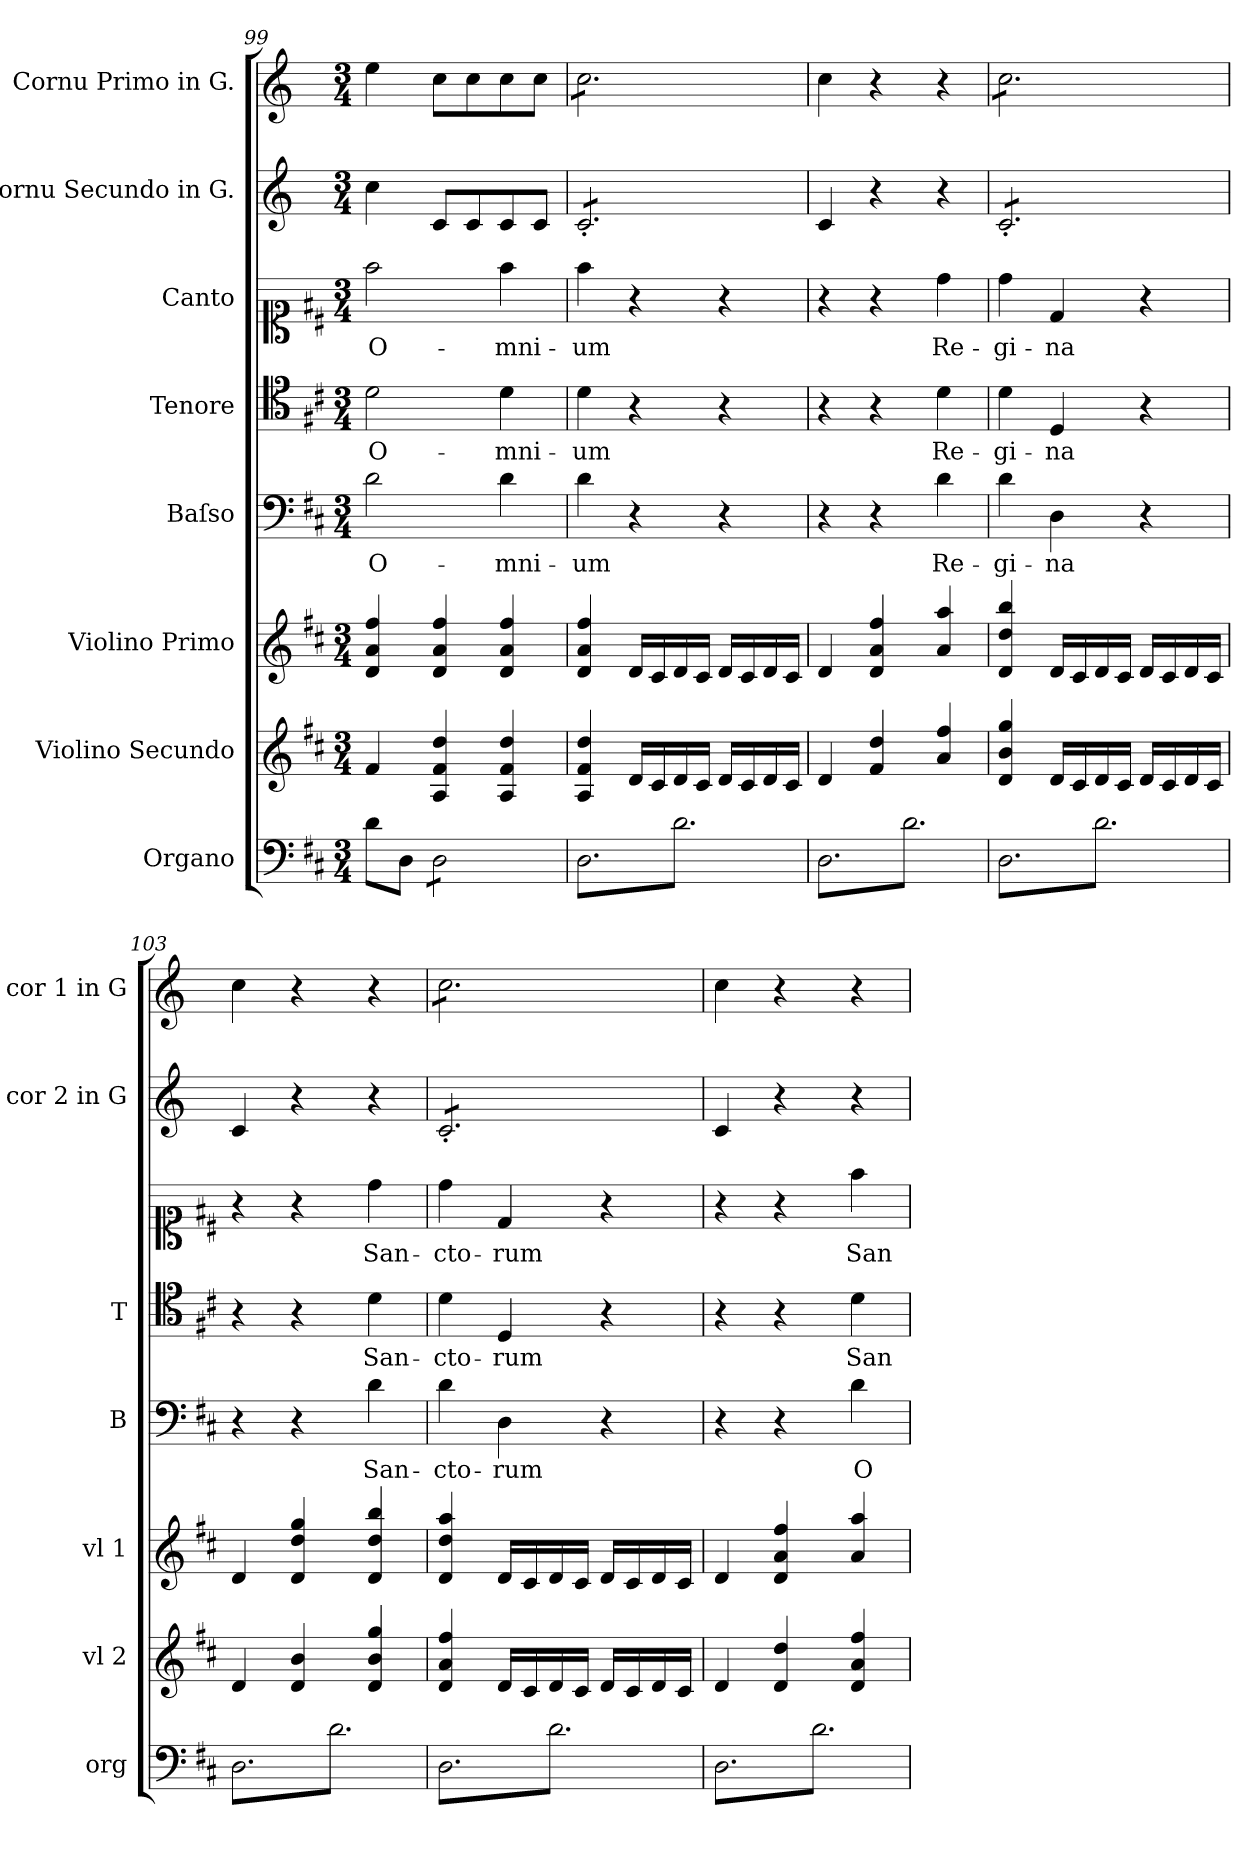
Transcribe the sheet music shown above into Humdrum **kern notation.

**kern	**kern	**kern	**kern	**text	**kern	**text	**kern	**text	**kern	**kern
*part8	*part7	*part6	*part5	*part5	*part4	*part4	*part3	*part3	*part2	*part1
*staff8	*staff7	*staff6	*staff5	*staff5	*staff4	*staff4	*staff3	*staff3	*staff2	*staff1
*I"Organo	*I"Violino Secundo	*I"Violino Primo	*I"Baſso	*	*I"Tenore	*	*I"Canto	*	*I"Cornu Secundo in G.	*I"Cornu Primo in G.
*I'org	*I'vl 2	*I'vl 1	*I'B	*	*I'T	*	*	*	*I'cor 2 in G	*I'cor 1 in G
*clefF4	*clefG2	*clefG2	*clefF4	*	*clefC4	*	*clefC1	*	*clefG2	*clefG2
*	*	*	*	*	*	*	*	*	*ITrd6c10	*ITrd6c10
*k[f#c#]	*k[f#c#]	*k[f#c#]	*k[f#c#]	*	*k[f#c#]	*	*k[f#c#]	*	*k[f#c#]	*k[f#c#]
*D:	*D:	*D:	*D:	*	*D:	*	*D:	*	*D:	*D:
*M3/4	*M3/4	*M3/4	*M3/4	*	*M3/4	*	*M3/4	*	*M3/4	*M3/4
=99	=99	=99	=99	=99	=99	=99	=99	=99	=99	=99
!	!	!	!	!LO:LY:i	!	!LO:LY:i	!	!LO:LY:i	!	!
8d\L	4f#/	4d/ 4a/ 4ff#/	2d\	O-	2d\	O-	2ff#\	O-	4d\	4f#\
8D\J	.	.	.	.	.	.	.	.	.	.
*tremolo	*	*	*	*	*	*	*	*	*	*
8D\L	4A/ 4f#/ 4dd/	4d/ 4a/ 4ff#/	.	.	.	.	.	.	8D/L	8d\L
8D\	.	.	.	.	.	.	.	.	8D/	8d\
!	!	!	!	!LO:LY:i	!	!LO:LY:i	!	!LO:LY:i	!	!
8D\	4A/ 4f#/ 4dd/	4d/ 4a/ 4ff#/	4d\	-mni-	4d\	-mni-	4ff#\	-mni-	8D/	8d\
8D\J	.	.	.	.	.	.	.	.	8D/J	8d\J
=100	=100	=100	=100	=100	=100	=100	=100	=100	=100	=100
!	!	!	!	!	!	!	!	!	!	!LO:TX:a:t=||||
!	!	!	!	!	!	!	!	!	!LO:TX:b:t=....	!
!	!	!	!	!LO:LY:i	!	!LO:LY:i	!	!LO:LY:i	!	!
*	*	*	*	*	*	*	*	*	*tremolo	*
*	*	*	*	*	*	*	*	*	*	*tremolo
8D\L	4A/ 4f#/ 4dd/	4d/ 4a/ 4ff#/	4d\	-um	4d\	-um	4ff#\	-um	8D'/L	8d\L
8d\	.	.	.	.	.	.	.	.	8D'/	8d\
8D\	16d/LL	16d/LL	4r	.	4r	.	4r	.	8D'/	8d\
.	16c#/	16c#/	.	.	.	.	.	.	.	.
8d\	16d/	16d/	.	.	.	.	.	.	8D'/	8d\
.	16c#/JJ	16c#/JJ	.	.	.	.	.	.	.	.
8D\	16d/LL	16d/LL	4r	.	4r	.	4r	.	8D'/	8d\
.	16c#/	16c#/	.	.	.	.	.	.	.	.
8d\J	16d/	16d/	.	.	.	.	.	.	8D'/J	8d\J
*	*	*	*	*	*	*	*	*	*	*Xtremolo
*	*	*	*	*	*	*	*	*	*Xtremolo	*
.	16c#/JJ	16c#/JJ	.	.	.	.	.	.	.	.
=101	=101	=101	=101	=101	=101	=101	=101	=101	=101	=101
8D\L	4d/	4d/	4r	.	4r	.	4r	.	4D/	4d\
8d\	.	.	.	.	.	.	.	.	.	.
8D\	4f#/ 4dd/	4d/ 4a/ 4ff#/	4r	.	4r	.	4r	.	4r	4r
8d\	.	.	.	.	.	.	.	.	.	.
8D\	4a/ 4ff#/	4a/ 4aa/	4d\	Re-	4d\	Re-	4dd\	Re-	4r	4r
8d\J	.	.	.	.	.	.	.	.	.	.
=102	=102	=102	=102	=102	=102	=102	=102	=102	=102	=102
!	!	!	!	!	!	!	!	!	!	!LO:TX:a:t=||||
!	!	!	!	!	!	!	!	!	!LO:TX:b:t=....	!
*	*	*	*	*	*	*	*	*	*tremolo	*
*	*	*	*	*	*	*	*	*	*	*tremolo
8D\L	4d/ 4b/ 4gg/	4d/ 4dd/ 4bb/	4d\	-gi-	4d\	-gi-	4dd\	-gi-	8D'/L	8d\L
8d\	.	.	.	.	.	.	.	.	8D'/	8d\
8D\	16d/LL	16d/LL	4D\	-na	4D/	-na	4d/	-na	8D'/	8d\
.	16c#/	16c#/	.	.	.	.	.	.	.	.
8d\	16d/	16d/	.	.	.	.	.	.	8D'/	8d\
.	16c#/JJ	16c#/JJ	.	.	.	.	.	.	.	.
8D\	16d/LL	16d/LL	4r	.	4r	.	4r	.	8D'/	8d\
.	16c#/	16c#/	.	.	.	.	.	.	.	.
8d\J	16d/	16d/	.	.	.	.	.	.	8D'/J	8d\J
*	*	*	*	*	*	*	*	*	*	*Xtremolo
*	*	*	*	*	*	*	*	*	*Xtremolo	*
.	16c#/JJ	16c#/JJ	.	.	.	.	.	.	.	.
=103	=103	=103	=103	=103	=103	=103	=103	=103	=103	=103
8D\L	4d/	4d/	4r	.	4r	.	4r	.	4D/	4d\
8d\	.	.	.	.	.	.	.	.	.	.
8D\	4d/ 4b/	4d/ 4dd/ 4gg/	4r	.	4r	.	4r	.	4r	4r
8d\	.	.	.	.	.	.	.	.	.	.
8D\	4d/ 4b/ 4gg/	4d/ 4dd/ 4bb/	4d\	San-	4d\	San-	4dd\	San-	4r	4r
8d\J	.	.	.	.	.	.	.	.	.	.
=104	=104	=104	=104	=104	=104	=104	=104	=104	=104	=104
!	!	!	!	!	!	!	!	!	!	!LO:TX:a:t=||||
!	!	!	!	!	!	!	!	!	!LO:TX:b:t=....	!
*	*	*	*	*	*	*	*	*	*tremolo	*
*	*	*	*	*	*	*	*	*	*	*tremolo
8D\L	4d/ 4a/ 4ff#/	4d/ 4dd/ 4aa/	4d\	-cto-	4d\	-cto-	4dd\	-cto-	8D'/L	8d\L
8d\	.	.	.	.	.	.	.	.	8D'/	8d\
8D\	16d/LL	16d/LL	4D\	-rum	4D/	-rum	4d/	-rum	8D'/	8d\
.	16c#/	16c#/	.	.	.	.	.	.	.	.
8d\	16d/	16d/	.	.	.	.	.	.	8D'/	8d\
.	16c#/JJ	16c#/JJ	.	.	.	.	.	.	.	.
8D\	16d/LL	16d/LL	4r	.	4r	.	4r	.	8D'/	8d\
.	16c#/	16c#/	.	.	.	.	.	.	.	.
8d\J	16d/	16d/	.	.	.	.	.	.	8D'/J	8d\J
*	*	*	*	*	*	*	*	*	*	*Xtremolo
*	*	*	*	*	*	*	*	*	*Xtremolo	*
.	16c#/JJ	16c#/JJ	.	.	.	.	.	.	.	.
=105	=105	=105	=105	=105	=105	=105	=105	=105	=105	=105
8D\L	4d/	4d/	4r	.	4r	.	4r	.	4D/	4d\
8d\	.	.	.	.	.	.	.	.	.	.
8D\	4d/ 4dd/	4d/ 4a/ 4ff#/	4r	.	4r	.	4r	.	4r	4r
8d\	.	.	.	.	.	.	.	.	.	.
!	!	!	!	!	!	!LO:LY:i	!	!LO:LY:i	!	!
8D\	4d/ 4a/ 4ff#/	4a/ 4aa/	4d\	O-	4d\	San-	4ff#\	San-	4r	4r
8d\J	.	.	.	.	.	.	.	.	.	.
*Xtremolo	*	*	*	*	*	*	*	*	*	*
.	.	.	.	.	.	.	.	.	.	.
.	.	.	.	.	.	.	.	.	.	.
.	.	.	.	.	.	.	.	.	.	.
=	=	=	=	=	=	=	=	=	=	=
*-	*-	*-	*-	*-	*-	*-	*-	*-	*-	*-
